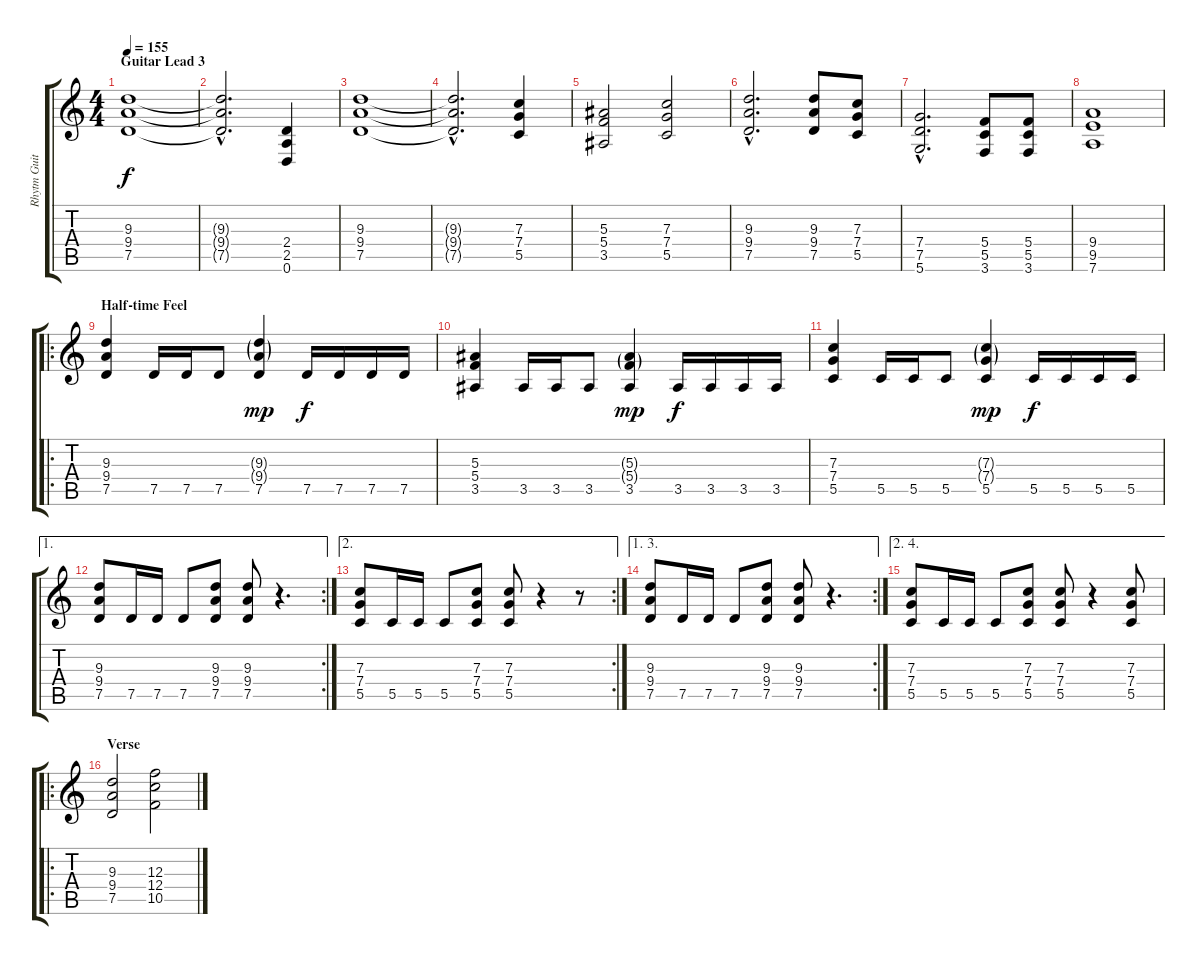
\track ("Rhytm Guitar" "Rhytm Guit") {instrument distortionguitar}
\staff {score tabs}
\tuning (D4 A3 F3 C3 G2 D2) {hide}
\ts (4 4)
\section ("" "Guitar Lead 3")
\tempo 155
\clef g2
\ks c
(9.3 9.4 7.5).1{dy f} |
(9.3{hac t} 9.4{hac t} 7.5{hac t}).2{d} (2.4 2.5 0.6).4 |
(9.3 9.4 7.5).1 |
(9.3{hac t} 9.4{hac t} 7.5{hac t}).2{d} (7.3 7.4 5.5).4 |
(5.3 5.4 3.5).2 (7.3 7.4 5.5).2 |
(9.3{hac} 9.4{hac} 7.5{hac}).2{d} (9.3 9.4 7.5).8 (7.3 7.4 5.5).8 |
(7.4{hac} 7.5{hac} 5.6{hac}).2{d} (5.4 5.5 3.6).8 (5.4 5.5 3.6).8 |
(9.4 9.5 7.6).1 |
\ro
\section ("" "Half-time Feel")
(9.3 9.4 7.5).4 7.5.16 7.5.16 7.5.8 (9.3{g} 9.4{g} 7.5).4{dy mp} 7.5.16{dy f} 7.5.16 7.5.16 7.5.16 |
(5.3 5.4 3.5).4 3.5.16 3.5.16 3.5.8 (5.3{g} 5.4{g} 3.5).4{dy mp} 3.5.16{dy f} 3.5.16 3.5.16 3.5.16 |
(7.3 7.4 5.5).4 5.5.16 5.5.16 5.5.8 (7.3{g} 7.4{g} 5.5).4{dy mp} 5.5.16{dy f} 5.5.16 5.5.16 5.5.16 |
\ae 1
\rc 2
(9.3 9.4 7.5).8 7.5.16 7.5.16 7.5.8 (9.3 9.4 7.5).8 (9.3 9.4 7.5).8 r.4{d} |
\ae 2
\rc 2
(7.3 7.4 5.5).8 5.5.16 5.5.16 5.5.8 (7.3 7.4 5.5).8 (7.3 7.4 5.5).8 r.4 r.8 |
\ae (1 3)
\rc 2
(9.3 9.4 7.5).8 7.5.16 7.5.16 7.5.8 (9.3 9.4 7.5).8 (9.3 9.4 7.5).8 r.4{d} |
\ae (2 4)
(7.3 7.4 5.5).8 5.5.16 5.5.16 5.5.8 (7.3 7.4 5.5).8 (7.3 7.4 5.5).8 r.4 (7.3 7.4 5.5).8 |
\ro
\section ("" "Verse")
(9.3 9.4 7.5).2 (12.3 12.4 10.5).2
